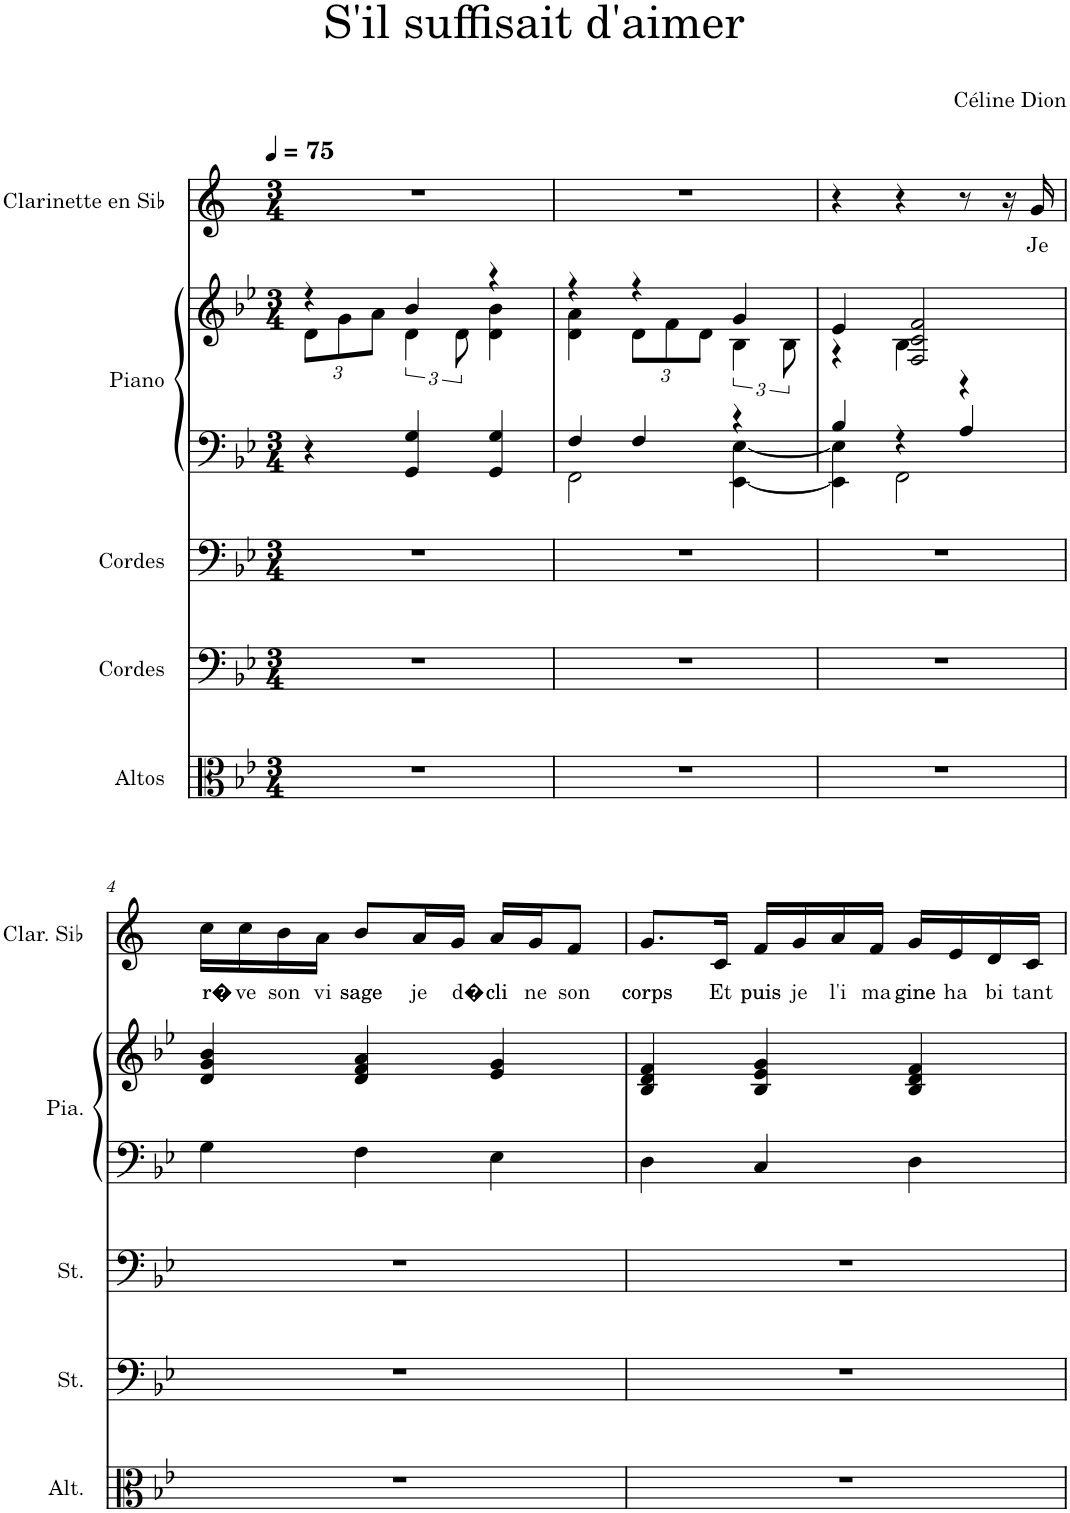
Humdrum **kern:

**kern	**kern	**kern	**kern	**kern	**kern	**text
*part5	*part4	*part3	*part2	*part2	*part1	*part1
*staff6	*staff5	*staff4	*staff3	*staff2	*staff1	*staff1
*I"Altos	*I"Cordes	*I"Cordes	*I"Piano	*	*I"Clarinette en Sib	*
*I'Alt.	*	*	*I'Pia.	*	*I'Clar. Sib	*
*clefC3	*clefF4	*clefF4	*clefF4	*clefG2	*clefG2	*
*	*	*	*	*	*Trd1c2	*
*k[b-e-]	*k[b-e-]	*k[b-e-]	*k[b-e-]	*k[b-e-]	*k[]	*
*M3/4	*M3/4	*M3/4	*M3/4	*M3/4	*M3/4	*
*MM75	*MM75	*MM75	*MM75	*MM75	*MM75	*
=1	=1	=1	=1	=1	=1	=1
*	*	*	*	*^	*	*
*	*	*	*	*	*Xbrackettup	*	*
2.r	2.r	2.r	4r	4r	12d\L	2.r	.
.	.	.	.	.	12g\	.	.
.	.	.	.	.	12a\J	.	.
*	*	*	*	*	*brackettup	*	*
.	.	.	4GG/ 4G/	4b-/	6d\	.	.
.	.	.	.	.	12d\	.	.
.	.	.	4GG/ 4G/	4r	4d\ 4b-\	.	.
=2	=2	=2	=2	=2	=2	=2	=2
*	*	*	*^	*	*	*	*
2.r	2.r	2.r	4F/	2FF\	4r	4d\ 4a\	2.r	.
*	*	*	*	*	*	*Xbrackettup	*	*
.	.	.	4F/	.	4r	12d\L	.	.
.	.	.	.	.	.	12f\	.	.
.	.	.	.	.	.	12d\J	.	.
*	*	*	*	*	*	*brackettup	*	*
.	.	.	4r	[4EE-\ [4E-\	4g/	6B-\	.	.
.	.	.	.	.	.	12B-\	.	.
=3	=3	=3	=3	=3	=3	=3	=3	=3
2.r	2.r	2.r	4B-/	4EE-\] 4E-\]	4e-/	4r	4r	.
.	.	.	4r	2FF\	2F/ 2c/ 2f/	4B-\	4r	.
.	.	.	4A/	.	.	4r	8r	.
.	.	.	.	.	.	.	16r	.
!	!	!	!	!	!	!	!	!LO:LY:b
.	.	.	.	.	.	.	16g/	Je
*	*	*	*v	*v	*	*	*	*
*	*	*	*	*v	*v	*	*
!!LO:LB:g=z
=4	=4	=4	=4	=4	=4	=4
!	!	!	!	!	!	!LO:LY:b
2.r	2.r	2.r	4G\	4d/ 4g/ 4b-/	16cc\LL	r�
!	!	!	!	!	!	!LO:LY:b
.	.	.	.	.	16cc\	ve
!	!	!	!	!	!	!LO:LY:b
.	.	.	.	.	16b\	son
!	!	!	!	!	!	!LO:LY:b
.	.	.	.	.	16a\JJ	vi
!	!	!	!	!	!	!LO:LY:b
.	.	.	4F\	4d/ 4f/ 4a/	8b/L	sage
!	!	!	!	!	!	!LO:LY:b
.	.	.	.	.	16a/L	je
!	!	!	!	!	!	!LO:LY:b
.	.	.	.	.	16g/JJ	d�
!	!	!	!	!	!	!LO:LY:b
.	.	.	4E-\	4e-/ 4g/	16a/LL	cli
!	!	!	!	!	!	!LO:LY:b
.	.	.	.	.	16g/J	ne
!	!	!	!	!	!	!LO:LY:b
.	.	.	.	.	8f/J	son
=5	=5	=5	=5	=5	=5	=5
!	!	!	!	!	!	!LO:LY:b
2.r	2.r	2.r	4D\	4B-/ 4d/ 4f/	8.g/L	corps
!	!	!	!	!	!	!LO:LY:b
.	.	.	.	.	16c/Jk	Et
!	!	!	!	!	!	!LO:LY:b
.	.	.	4C/	4B-/ 4e-/ 4g/	16f/LL	puis
!	!	!	!	!	!	!LO:LY:b
.	.	.	.	.	16g/	je
!	!	!	!	!	!	!LO:LY:b
.	.	.	.	.	16a/	l'i
!	!	!	!	!	!	!LO:LY:b
.	.	.	.	.	16f/JJ	ma
!	!	!	!	!	!	!LO:LY:b
.	.	.	4D\	4B-/ 4d/ 4f/	16g/LL	gine
!	!	!	!	!	!	!LO:LY:b
.	.	.	.	.	16e/	ha
!	!	!	!	!	!	!LO:LY:b
.	.	.	.	.	16d/	bi
!	!	!	!	!	!	!LO:LY:b
.	.	.	.	.	16c/JJ	tant
=	=	=	=	=	=	=
*-	*-	*-	*-	*-	*-	*-
